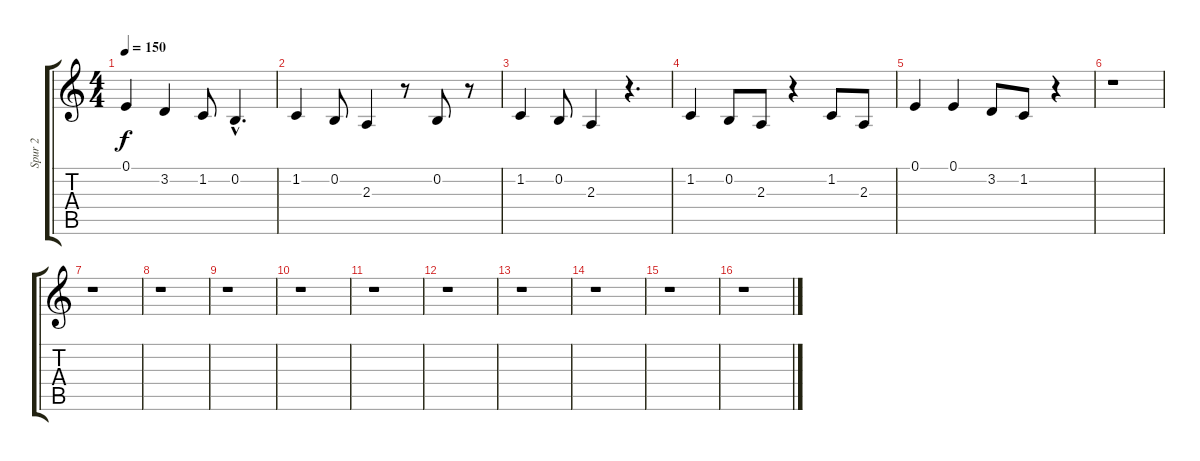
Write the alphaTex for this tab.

\track ("Spur 2" "Spur 2") {instrument churchorgan}
\staff {score tabs}
\tuning (E4 B3 G3 D3 A2 E2) {hide}
\ts (4 4)
\tempo 150
\clef g2
\ks c
0.1.4{dy f} 3.2.4 1.2.8 0.2{hac}.4{d} |
1.2.4 0.2.8 2.3.4 r.8 0.2.8 r.8 |
1.2.4 0.2.8 2.3.4 r.4{d} |
1.2.4 0.2.8 2.3.8 r.4 1.2.8 2.3.8 |
0.1.4 0.1.4 3.2.8 1.2.8 r.4 |
r.1 |
r.1 |
r.1 |
r.1 |
r.1 |
r.1 |
r.1 |
r.1 |
r.1 |
r.1 |
r.1
